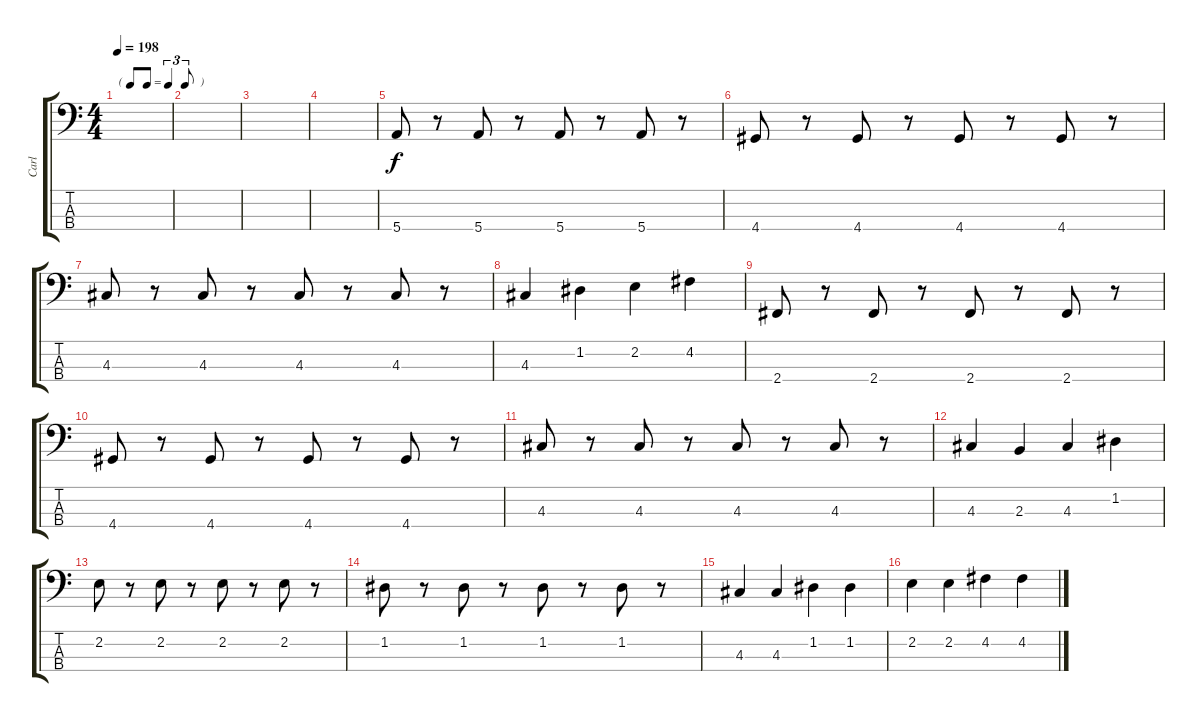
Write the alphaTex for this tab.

\track ("Carl" "Carl") {instrument electricbassfinger}
\staff {score tabs}
\tuning (G2 D2 A1 E1) {hide}
\ts (4 4)
\tf triplet8th
\tempo 198
\clef f4
\ks c
|
|
|
|
5.4.8 r.8 5.4.8 r.8 5.4.8 r.8 5.4.8 r.8 |
4.4.8 r.8 4.4.8 r.8 4.4.8 r.8 4.4.8 r.8 |
4.3.8 r.8 4.3.8 r.8 4.3.8 r.8 4.3.8 r.8 |
4.3.4 1.2.4 2.2.4 4.2.4 |
2.4.8 r.8 2.4.8 r.8 2.4.8 r.8 2.4.8 r.8 |
4.4.8 r.8 4.4.8 r.8 4.4.8 r.8 4.4.8 r.8 |
4.3.8 r.8 4.3.8 r.8 4.3.8 r.8 4.3.8 r.8 |
4.3.4 2.3.4 4.3.4 1.2.4 |
2.2.8 r.8 2.2.8 r.8 2.2.8 r.8 2.2.8 r.8 |
1.2.8 r.8 1.2.8 r.8 1.2.8 r.8 1.2.8 r.8 |
4.3.4 4.3.4 1.2.4 1.2.4 |
2.2.4 2.2.4 4.2.4 4.2.4
